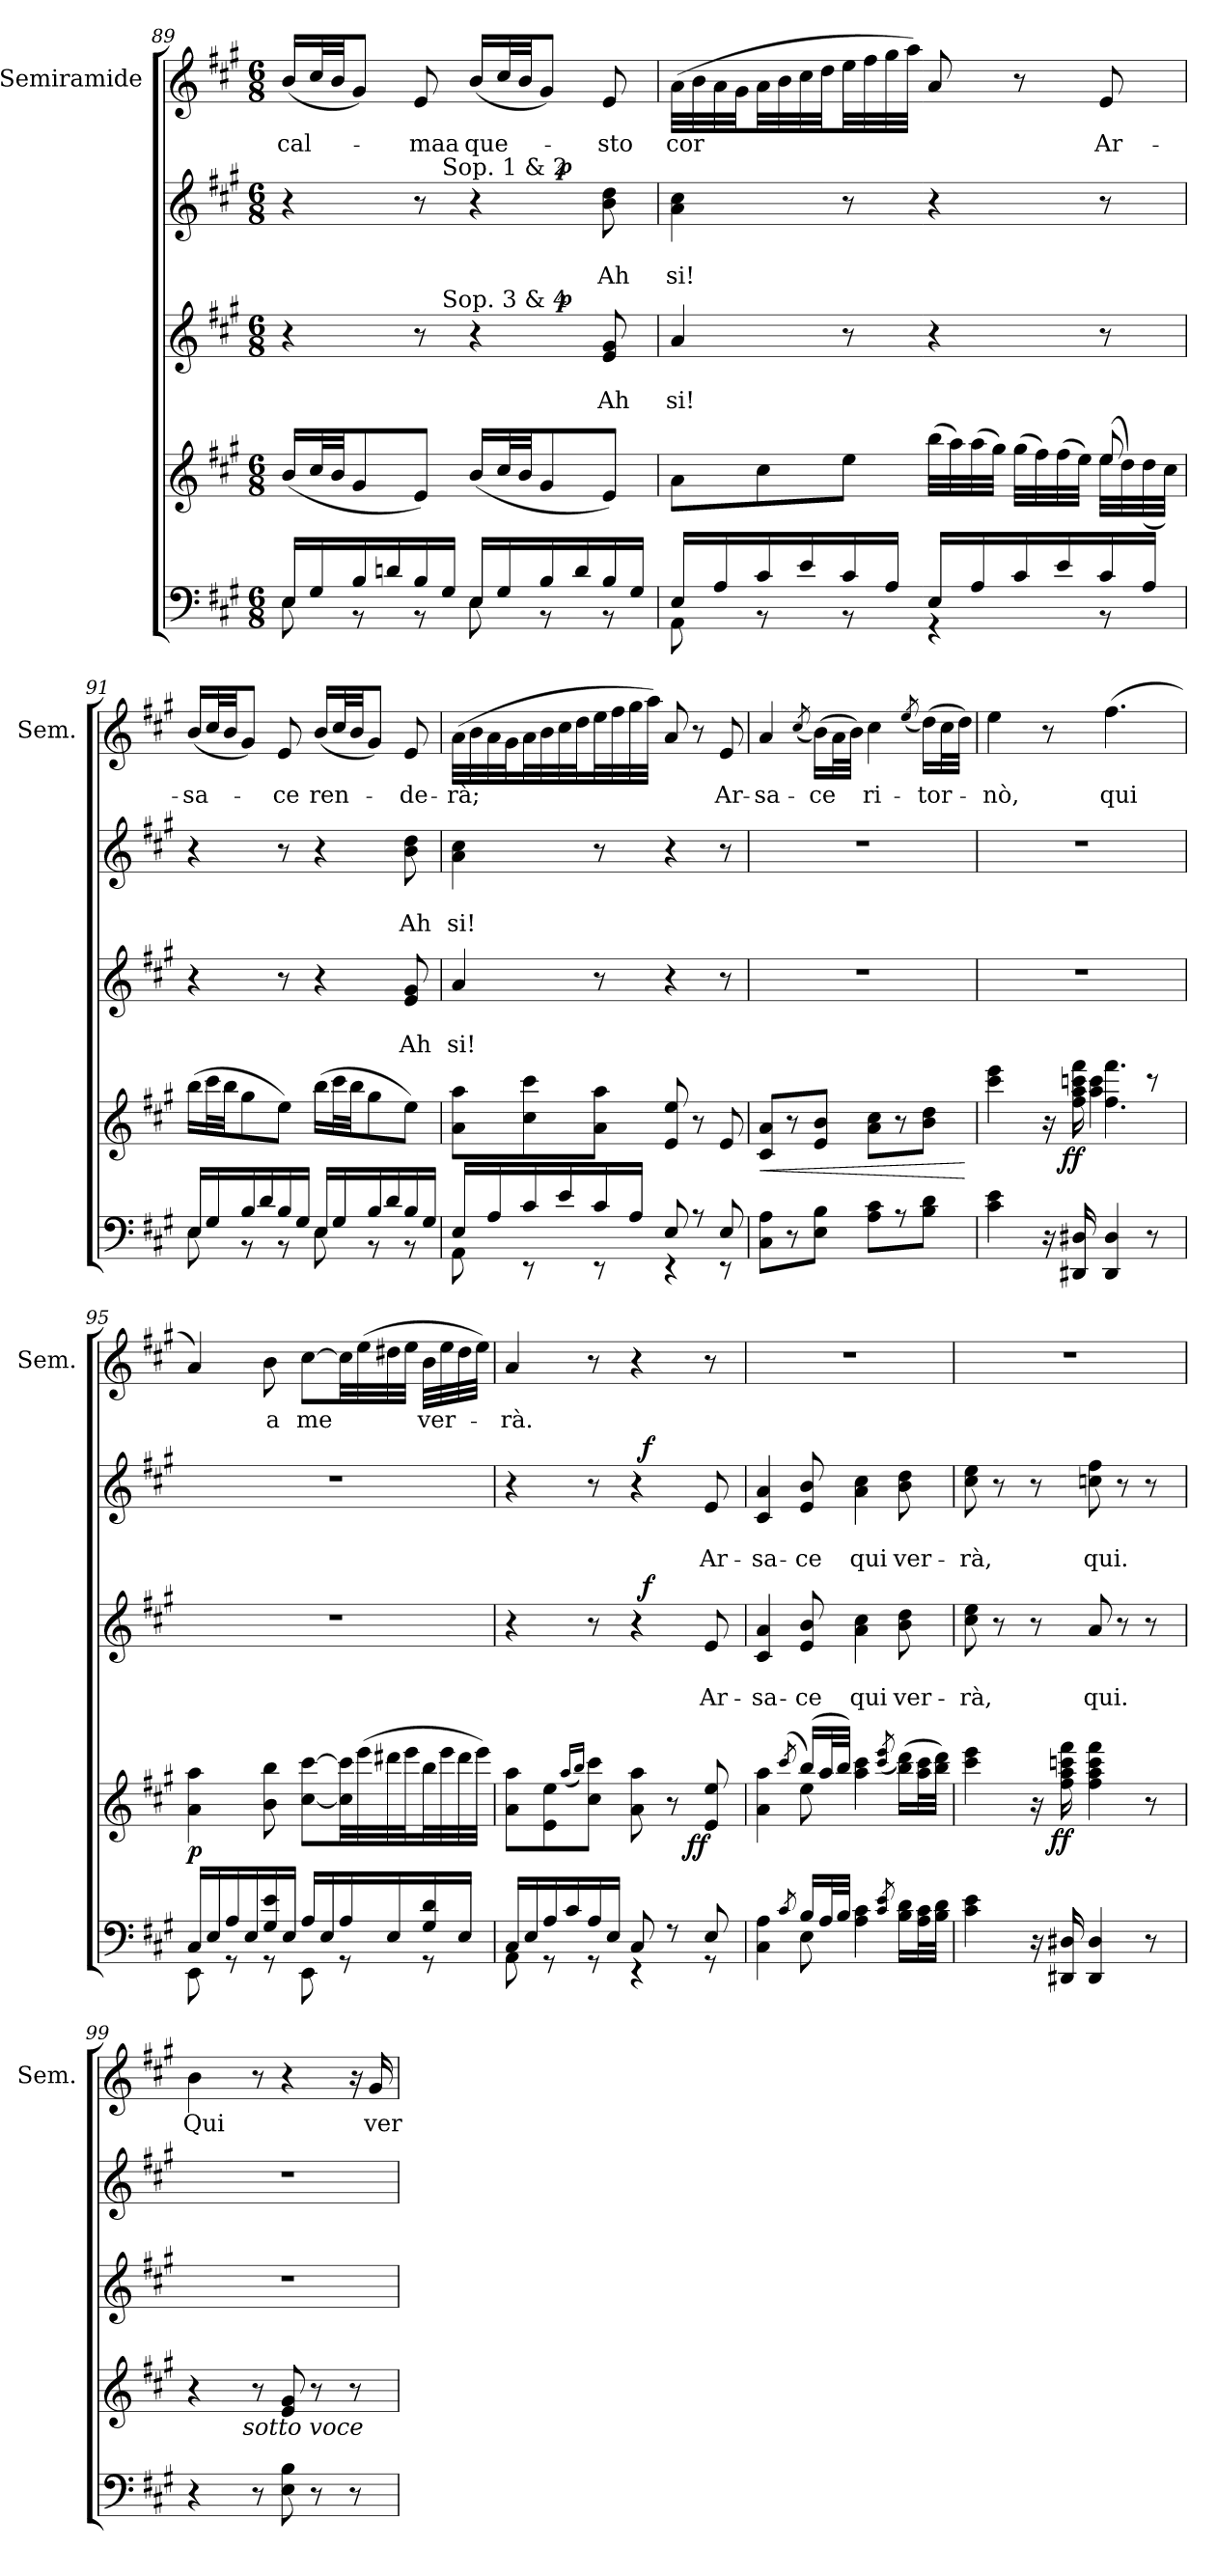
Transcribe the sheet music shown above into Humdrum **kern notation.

**kern	**kern	**dynam	**kern	**text	**text	**dynam	**kern	**text	**text	**dynam	**kern	**text
*part4	*part4	*part4	*part3	*part3	*part3	*part3	*part2	*part2	*part2	*part2	*part1	*part1
*staff5	*staff4	*staff4/5	*staff3	*staff3	*staff3	*staff3	*staff2	*staff2	*staff2	*staff2	*staff1	*staff1
*	*	*	*	*	*	*	*	*	*	*	*I"Semiramide	*
*	*	*	*	*	*	*	*	*	*	*	*I'Sem.	*
*clefF4	*clefG2	*	*clefG2	*	*	*	*clefG2	*	*	*	*clefG2	*
*k[f#c#g#]	*k[f#c#g#]	*	*k[f#c#g#]	*	*	*	*k[f#c#g#]	*	*	*	*k[f#c#g#]	*
*A:	*A:	*	*A:	*	*	*	*A:	*	*	*	*A:	*
*M6/8	*M6/8	*	*M6/8	*	*	*	*M6/8	*	*	*	*M6/8	*
=89	=89	=89	=89	=89	=89	=89	=89	=89	=89	=89	=89	=89
*^	*	*	*^	*	*	*	*^	*	*	*	*	*
*	*	*	*	*	*^	*	*	*	*	*^	*	*	*	*	*
16E/LL	8E\	(16b/LL	.	4r	2ryy	4ryy	.	.	.	4r	2ryy	4ryy	.	.	.	(16b/LL	cal-
16G#/	.	32cc#/L	.	.	.	.	.	.	.	.	.	.	.	.	.	32cc#/L	.
.	.	32b/JJ	.	.	.	.	.	.	.	.	.	.	.	.	.	32b/JJ	.
16B/	8rBB	8g#/	.	.	.	.	.	.	.	.	.	.	.	.	.	8g#/J)	.
16dn/	.	.	.	.	.	.	.	.	.	.	.	.	.	.	.	.	.
16B/	8rBB	8e/J)	.	8r	.	16ryy	.	.	.	8r	.	16ryy	.	.	.	8e/	-maa
!	!	!	!	!	!	!	!	!	!	!	!	!LO:TX:a:t=Sop. 1 & 2	!	!	!	!	!
!	!	!	!	!	!	!LO:TX:a:t=Sop. 3 & 4	!	!	!	!	!	!	!	!	!	!	!
16G#/JJ	.	.	.	.	.	4..ryy	.	.	.	.	.	4..ryy	.	.	.	.	.
16E/LL	8E\	(16b/LL	.	4r	.	.	.	.	.	4r	.	.	.	.	.	(16b/LL	que-
16G#/	.	32cc#/L	.	.	.	.	.	.	.	.	.	.	.	.	.	32cc#/L	.
.	.	32b/JJ	.	.	.	.	.	.	.	.	.	.	.	.	.	32b/JJ	.
16B/	8rBB	8g#/	.	.	32ryy	.	.	.	.	.	32ryy	.	.	.	.	8g#/J)	.
!	!	!	!	!	!	!	!	!	!LO:DY:a	!	!	!	!	!	!LO:DY:a	!	!
.	.	.	.	.	8..ryy	.	.	.	p	.	8..ryy	.	.	.	p	.	.
16d/	.	.	.	.	.	.	.	.	.	.	.	.	.	.	.	.	.
16B/	8rBB	8e/J)	.	8e/ 8g#/	.	.	.	Ah	.	8b\ 8dd\	.	.	.	Ah	.	8e/	-sto
16G#/JJ	.	.	.	.	.	.	.	.	.	.	.	.	.	.	.	.	.
*	*	*	*	*v	*v	*v	*	*	*	*	*	*	*	*	*	*	*
*	*	*	*	*	*	*	*	*v	*v	*v	*	*	*	*	*
!!LO:LB:g=z
=90	=90	=90	=90	=90	=90	=90	=90	=90	=90	=90	=90	=90	=90
*	*	*^	*	*	*	*	*	*	*	*	*	*	*
16E/LL	8AA\	4ryy	8a\L	.	4a	.	si!	.	4a\ 4cc#\	.	si!	.	(32a\LLL	cor
.	.	.	.	.	.	.	.	.	.	.	.	.	32b\	.
16A/	.	.	.	.	.	.	.	.	.	.	.	.	32a\	.
.	.	.	.	.	.	.	.	.	.	.	.	.	32g#\JJ	.
16c#/	8rBB	.	8cc#\	.	.	.	.	.	.	.	.	.	32a\LL	.
.	.	.	.	.	.	.	.	.	.	.	.	.	32b\	.
16e/	.	.	.	.	.	.	.	.	.	.	.	.	32cc#\	.
.	.	.	.	.	.	.	.	.	.	.	.	.	32dd\JJ	.
16c#/	8rBB	8ryy	8ee\J	.	8r	.	.	.	8r	.	.	.	32ee\LL	.
.	.	.	.	.	.	.	.	.	.	.	.	.	32ff#\	.
16A/JJ	.	.	.	.	.	.	.	.	.	.	.	.	32gg#\	.
.	.	.	.	.	.	.	.	.	.	.	.	.	32aa\JJJ)	.
16E/LL	4rGG	4ryy	(>32bb\LLL	.	4r	.	.	.	4r	.	.	.	8a/	.
.	.	.	32aa\)	.	.	.	.	.	.	.	.	.	.	.
16A/	.	.	(>32aa\	.	.	.	.	.	.	.	.	.	.	.
.	.	.	32gg#\JJJ)	.	.	.	.	.	.	.	.	.	.	.
16c#/	.	.	(>32gg#\LLL	.	.	.	.	.	.	.	.	.	8r	.
.	.	.	32ff#\)	.	.	.	.	.	.	.	.	.	.	.
16e/	.	.	(>32ff#\	.	.	.	.	.	.	.	.	.	.	.
.	.	.	32ee\JJJ)	.	.	.	.	.	.	.	.	.	.	.
16c#/	8rBB	(8ee/	32ee\LLL	.	8r	.	.	.	8r	.	.	.	8e/	Ar-
.	.	.	32dd\)	.	.	.	.	.	.	.	.	.	.	.
16A/JJ	.	.	(>32dd\	.	.	.	.	.	.	.	.	.	.	.
.	.	.	32cc#\JJJ)	.	.	.	.	.	.	.	.	.	.	.
*	*	*v	*v	*	*	*	*	*	*	*	*	*	*	*
=91	=91	=91	=91	=91	=91	=91	=91	=91	=91	=91	=91	=91	=91
16E/LL	8E\	(16bb\LL	.	4r	.	.	.	4r	.	.	.	(16b/LL	-sa-
16G#/	.	32ccc#\L	.	.	.	.	.	.	.	.	.	32cc#/L	.
.	.	32bb\JJ	.	.	.	.	.	.	.	.	.	32b/JJ	.
16B/	8rBB	8gg#\	.	.	.	.	.	.	.	.	.	8g#/J)	.
16d/	.	.	.	.	.	.	.	.	.	.	.	.	.
16B/	8rBB	8ee\J)	.	8r	.	.	.	8r	.	.	.	8e/	-ce
16G#/JJ	.	.	.	.	.	.	.	.	.	.	.	.	.
16E/LL	8E\	(16bb\LL	.	4r	.	.	.	4r	.	.	.	(16b/LL	ren-
16G#/	.	32ccc#\L	.	.	.	.	.	.	.	.	.	32cc#/L	.
.	.	32bb\JJ	.	.	.	.	.	.	.	.	.	32b/JJ	.
16B/	8rBB	8gg#\	.	.	.	.	.	.	.	.	.	8g#/J)	.
16d/	.	.	.	.	.	.	.	.	.	.	.	.	.
16B/	8rBB	8ee\J)	.	8e/ 8g#/	.	Ah	.	8b\ 8dd\	.	Ah	.	8e/	-de-
16G#/JJ	.	.	.	.	.	.	.	.	.	.	.	.	.
=92	=92	=92	=92	=92	=92	=92	=92	=92	=92	=92	=92	=92	=92
16E/LL	8AA\	8a\ 8aa\L	.	4a	.	si!	.	4a\ 4cc#\	.	si!	.	(32a\LLL	-rà;
.	.	.	.	.	.	.	.	.	.	.	.	32b\	.
16A/	.	.	.	.	.	.	.	.	.	.	.	32a\	.
.	.	.	.	.	.	.	.	.	.	.	.	32g#\J	.
16c#/	8rEE	8cc#\ 8ccc#\	.	.	.	.	.	.	.	.	.	32a\L	.
.	.	.	.	.	.	.	.	.	.	.	.	32b\	.
16e/	.	.	.	.	.	.	.	.	.	.	.	32cc#\	.
.	.	.	.	.	.	.	.	.	.	.	.	32dd\J	.
16c#/	8rEE	8a\ 8aa\J	.	8r	.	.	.	8r	.	.	.	32ee\L	.
.	.	.	.	.	.	.	.	.	.	.	.	32ff#\	.
16A/JJ	.	.	.	.	.	.	.	.	.	.	.	32gg#\	.
.	.	.	.	.	.	.	.	.	.	.	.	32aa\JJJ)	.
8E/	4rEE	8e/ 8ee/	.	4r	.	.	.	4r	.	.	.	8a/	.
8rG	.	8r	.	.	.	.	.	.	.	.	.	8r	.
8E/	8rEE	8e/	.	8r	.	.	.	8r	.	.	.	8e/	Ar-
=93	=93	=93	=93	=93	=93	=93	=93	=93	=93	=93	=93	=93	=93
!	!	!	!LO:HP:b	!	!	!	!	!	!	!	!	!	!
*v	*v	*	*	*	*	*	*	*	*	*	*	*	*
8C#\ 8A\L	8c#/ 8a/L	<	2.r	.	.	.	2.r	.	.	.	4a/	-sa-
8r	8r	.	.	.	.	.	.	.	.	.	.	.
.	.	.	.	.	.	.	.	.	.	.	(8qcc#/	.
8E\ 8B\J	8e/ 8b/J	.	.	.	.	.	.	.	.	.	(>16b\LL)	-ce
.	.	.	.	.	.	.	.	.	.	.	32a\L	.
.	.	.	.	.	.	.	.	.	.	.	32b\JJJ)	.
8A\ 8c#\L	8a\ 8cc#\L	.	.	.	.	.	.	.	.	.	4cc#\	ri-
8r	8r	.	.	.	.	.	.	.	.	.	.	.
.	.	.	.	.	.	.	.	.	.	.	(8qee/	.
8B\ 8d\J	8b\ 8dd\J	.	.	.	.	.	.	.	.	.	(16dd\LL)	-tor-
.	.	.	.	.	.	.	.	.	.	.	32cc#\L	.
.	.	.	.	.	.	.	.	.	.	.	32dd\JJJ)	.
.	.	[	.	.	.	.	.	.	.	.	.	.
!!LO:PB:g=z
=94	=94	=94	=94	=94	=94	=94	=94	=94	=94	=94	=94	=94
*	*^	*	*	*	*	*	*	*	*	*	*	*
*	*	*^	*	*	*	*	*	*	*	*	*	*	*
4c#\ 4e\	4ccc#\ 4eee\	4.ryy	6ryy	.	2.r	.	.	.	2.r	.	.	.	4ee\	-nò,
.	.	.	12ryy	.	.	.	.	.	.	.	.	.	.	.
16r	16r	.	24ryy	.	.	.	.	.	.	.	.	.	8r	.
.	.	.	96ryy	.	.	.	.	.	.	.	.	.	.	.
!	!	!	!	!LO:DY:b	!	!	!	!	!	!	!	!	!	!
.	.	.	3ryy	ff	.	.	.	.	.	.	.	.	.	.
16DD#X/ 16D#X/	16ff#\ 16aa\ 16cccn\ 16fff#\	.	.	.	.	.	.	.	.	.	.	.	.	.
4DD#/ 4D#/	4.ff#\ 4.fff#\	4aa\ 4ccc\	.	.	.	.	.	.	.	.	.	.	(4.ff#\	qui
8r	.	8rbb	.	.	.	.	.	.	.	.	.	.	.	.
.	.	.	12ryy	.	.	.	.	.	.	.	.	.	.	.
.	.	.	48.ryy	.	.	.	.	.	.	.	.	.	.	.
=95	=95	=95	=95	=95	=95	=95	=95	=95	=95	=95	=95	=95	=95	=95
*^	*	*	*	*	*	*	*	*	*	*	*	*	*	*
!	!	!	!	!	!LO:DY:b	!	!	!	!	!	!	!	!	!	!
*	*	*v	*v	*v	*	*	*	*	*	*	*	*	*	*	*
16C#/LL	8EE\	4a\ 4aa\	p	2.r	.	.	.	2.r	.	.	.	4a/)	.
16E/	.	.	.	.	.	.	.	.	.	.	.	.	.
16A/	8rGG	.	.	.	.	.	.	.	.	.	.	.	.
16E/	.	.	.	.	.	.	.	.	.	.	.	.	.
16G#/ 16e/	8rGG	8b\ 8bb\	.	.	.	.	.	.	.	.	.	8b\	a
16E/JJ	.	.	.	.	.	.	.	.	.	.	.	.	.
16A/LL	8EE\	[8cc#\ [8ccc#\L	.	.	.	.	.	.	.	.	.	[8cc#\L	me
16E/	.	.	.	.	.	.	.	.	.	.	.	.	.
16A/	8rGG	32cc#\] 32ccc#\]LL	.	.	.	.	.	.	.	.	.	32cc#\LL]	.
.	.	(32eee\	.	.	.	.	.	.	.	.	.	(32ee\	.
16E/	.	32ddd#X\	.	.	.	.	.	.	.	.	.	32dd#X\	.
.	.	32eee\J	.	.	.	.	.	.	.	.	.	32ee\JJJ	.
16G#/ 16d/	8rGG	32bb\L	.	.	.	.	.	.	.	.	.	32b\LLL	ver-
.	.	32eee\	.	.	.	.	.	.	.	.	.	32ee\	.
16E/JJ	.	32ddd#\	.	.	.	.	.	.	.	.	.	32dd#\	.
.	.	32eee\JJJ)	.	.	.	.	.	.	.	.	.	32ee\JJJ)	.
=96	=96	=96	=96	=96	=96	=96	=96	=96	=96	=96	=96	=96	=96
*	*	*^	*	*^	*	*	*	*^	*	*	*	*	*
16C#/LL	8AA\	8a\ 8aa\L	3ryy	.	4r	4ryy	.	.	.	4r	4ryy	.	.	.	4a/	-rà.
16E/	.	.	.	.	.	.	.	.	.	.	.	.	.	.	.	.
16A/	8rGG	8e\ 8ee\	.	.	.	.	.	.	.	.	.	.	.	.	.	.
16c#/	.	.	.	.	.	.	.	.	.	.	.	.	.	.	.	.
.	.	(16qaa/LL	.	.	.	.	.	.	.	.	.	.	.	.	.	.
.	.	16qbb/JJ)	.	.	.	.	.	.	.	.	.	.	.	.	.	.
16A/	8rGG	8cc#\ 8ccc#\J	.	.	8r	8ryy	.	.	.	8r	8ryy	.	.	.	8r	.
16E/JJ	.	.	.	.	.	.	.	.	.	.	.	.	.	.	.	.
.	.	.	6ryy	.	.	.	.	.	.	.	.	.	.	.	.	.
8C#/	4rEE	8a\ 8aa\	.	.	4r	32ryy	.	.	.	4r	32ryy	.	.	.	4r	.
!	!	!	!	!	!	!	!	!	!LO:DY:a	!	!	!	!	!LO:DY:a	!	!
.	.	.	.	.	.	4ryy	.	.	f	.	4ryy	.	.	f	.	.
8rF	.	8r	24..ryy	.	.	.	.	.	.	.	.	.	.	.	.	.
!	!	!	!	!LO:DY:b	!	!	!	!	!	!	!	!	!	!	!	!
.	.	.	6ryy	ff	.	.	.	.	.	.	.	.	.	.	.	.
8E/	8rGG	8e/ 8ee/	.	.	8e	.	.	Ar-	.	8e	.	.	Ar-	.	8r	.
.	.	.	.	.	.	16.ryy	.	.	.	.	16.ryy	.	.	.	.	.
.	.	.	96ryy	.	.	.	.	.	.	.	.	.	.	.	.	.
*	*	*	*	*	*v	*v	*	*	*	*	*	*	*	*	*	*
*	*	*	*	*	*	*	*	*	*v	*v	*	*	*	*	*
=97	=97	=97	=97	=97	=97	=97	=97	=97	=97	=97	=97	=97	=97	=97
4ryy	4C#\ 4A\	4ryy	4a\ 4aa\	.	4c#/ 4a/	.	-sa-	.	4c#/ 4a/	.	-sa-	.	2.r	.
8qc#/	.	(<8qccc#/	.	.	.	.	.	.	.	.	.	.	.	.
16B/LL	8E\	(<16bb/LL)	8ee\	.	8e/ 8b/	.	-ce	.	8e/ 8b/	.	-ce	.	.	.
32A/L	.	32aa/L	.	.	.	.	.	.	.	.	.	.	.	.
32B/JJJ	.	32bb/JJJ)	.	.	.	.	.	.	.	.	.	.	.	.
4ryy	4A\ 4c#\	4ryy	4aa\ 4ccc#\	.	4a\ 4cc#\	.	qui	.	4a\ 4cc#\	.	qui	.	.	.
.	8qc#/ 8qe/	.	(<8qccc#/ 8qeee/	.	.	.	.	.	.	.	.	.	.	.
8ryy	16B\ 16d\LL	8ryy	(>16bb\ 16ddd\LL)	.	8b\ 8dd\	.	ver-	.	8b\ 8dd\	.	ver-	.	.	.
.	32A\ 32c#\L	.	32aa\ 32ccc#\L	.	.	.	.	.	.	.	.	.	.	.
.	32B\ 32d\JJJ	.	32bb\ 32ddd\JJJ)	.	.	.	.	.	.	.	.	.	.	.
*v	*v	*	*	*	*	*	*	*	*	*	*	*	*	*
=98	=98	=98	=98	=98	=98	=98	=98	=98	=98	=98	=98	=98	=98
4c#\ 4e\	4ccc#\ 4eee\	6ryy	.	8cc#\ 8ee\	.	-rà,	.	8cc#\ 8ee\	.	-rà,	.	2.r	.
.	.	.	.	8r	.	.	.	8r	.	.	.	.	.
.	.	12ryy	.	.	.	.	.	.	.	.	.	.	.
16r	16r	24ryy	.	8r	.	.	.	8r	.	.	.	.	.
.	.	96ryy	.	.	.	.	.	.	.	.	.	.	.
!	!	!	!LO:DY:b	!	!	!	!	!	!	!	!	!	!
.	.	3ryy	ff	.	.	.	.	.	.	.	.	.	.
16DD#X/ 16D#X/	16ff#\ 16aa\ 16cccn\ 16fff#\	.	.	.	.	.	.	.	.	.	.	.	.
4DD#/ 4D#/	4ff#\ 4aa\ 4ccc\ 4fff#\	.	.	8a	.	qui.	.	8ccn\ 8ff#\	.	qui.	.	.	.
.	.	.	.	8r	.	.	.	8r	.	.	.	.	.
8r	8r	.	.	8r	.	.	.	8r	.	.	.	.	.
.	.	12ryy	.	.	.	.	.	.	.	.	.	.	.
.	.	48.ryy	.	.	.	.	.	.	.	.	.	.	.
!!LO:LB:g=z
=99	=99	=99	=99	=99	=99	=99	=99	=99	=99	=99	=99	=99	=99
4r	4r	6ryy	.	2.r	.	.	.	2.r	.	.	.	4b\	Qui
.	.	24.ryy	.	.	.	.	.	.	.	.	.	.	.
!	!	!LO:TX:b:i:t=sotto voce	!	!	!	!	!	!	!	!	!	!	!
.	.	3ryy	.	.	.	.	.	.	.	.	.	.	.
8r	8r	.	.	.	.	.	.	.	.	.	.	8r	.
8E\ 8B\	8e/ 8g#/	.	.	.	.	.	.	.	.	.	.	4r	.
8r	8r	.	.	.	.	.	.	.	.	.	.	.	.
.	.	6ryy	.	.	.	.	.	.	.	.	.	.	.
8r	8r	.	.	.	.	.	.	.	.	.	.	16r	.
.	.	.	.	.	.	.	.	.	.	.	.	16g#/	ver-
.	.	48ryy	.	.	.	.	.	.	.	.	.	.	.
*	*v	*v	*	*	*	*	*	*	*	*	*	*	*
=	=	=	=	=	=	=	=	=	=	=	=	=
*-	*-	*-	*-	*-	*-	*-	*-	*-	*-	*-	*-	*-
